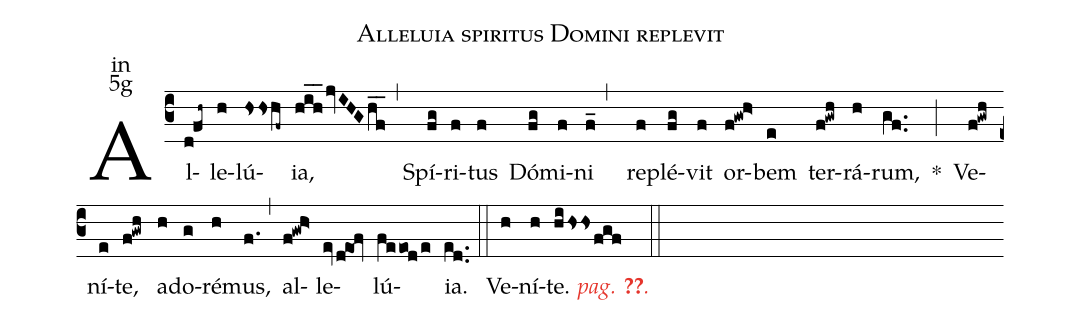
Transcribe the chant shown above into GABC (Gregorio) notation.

name:Alleluia spiritus Domini replevit;
office-part:in;
mode:5g;
%%
(c3) Al(d!fh~)le(h)lú(hsshf~){ia},(hih__/jvIHGhf__,)

Spí(fg)ri(f)tus(f) Dó(fg)mi(f)ni(f_,) re(f)plé(fg)vit(f) or(f!gw!h>)bem(e) ter(f!gwh)rá(h)rum,(gf..)
<sp>*</sp>(;)
Ve(f!gwh)ní(e)te,(f!gwh) a(h)do(g)ré(h)mus,(f.) (,)
al(f!gwh>)le(ev/d!eo!fv)lú(fe/eod/e){ia}.(ed..) (::)
<nlba>Ve(h)ní(h)t{e}. <c><i>pag. <v>\pageref{M-ORIP5g}</v>.</i></c></nlba>(hi/hssfgf ::)
